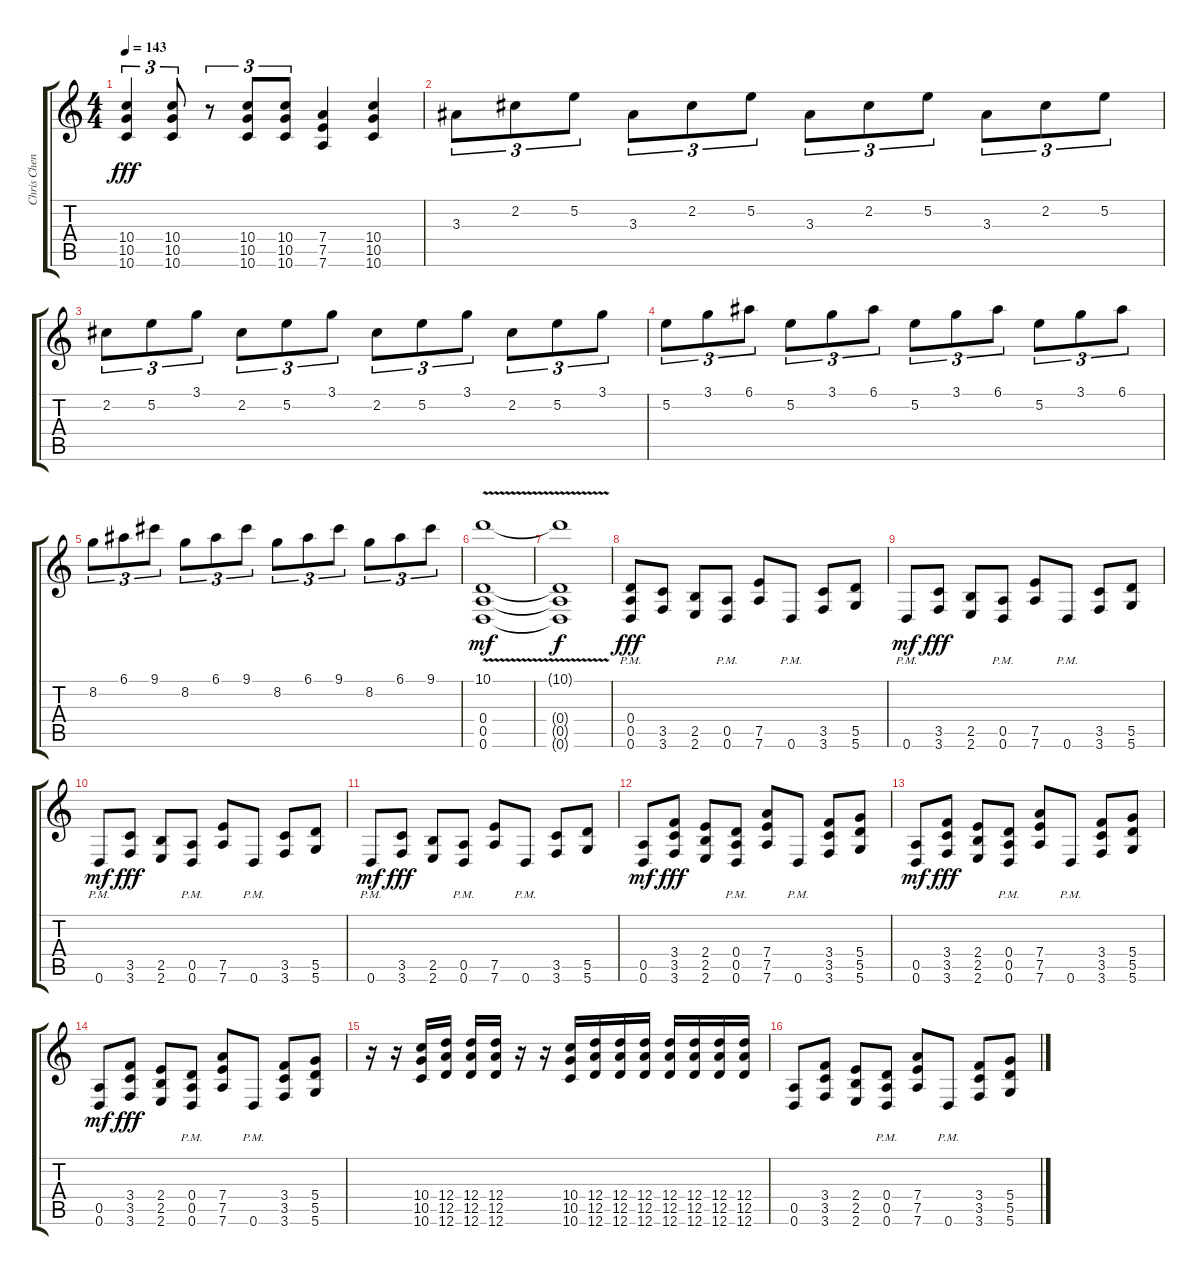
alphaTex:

\track ("Chris Cheney" "Chris Chen") {instrument distortionguitar}
\staff {score tabs}
\tuning (E4 B3 G3 D3 A2 D2) {hide}
\ts (4 4)
\tempo 143
\clef g2
\ks c
(10.4 10.5 10.6).4{tu (3 2) dy fff} (10.4 10.5 10.6).8{tu (3 2)} r.8{tu (3 2)} (10.4 10.5 10.6).8{tu (3 2)} (10.4 10.5 10.6).8{tu (3 2)} (7.4 7.5 7.6).4 (10.4 10.5 10.6).4 |
3.3.8{tu (3 2)} 2.2.8{tu (3 2)} 5.2.8{tu (3 2)} 3.3.8{tu (3 2)} 2.2.8{tu (3 2)} 5.2.8{tu (3 2)} 3.3.8{tu (3 2)} 2.2.8{tu (3 2)} 5.2.8{tu (3 2)} 3.3.8{tu (3 2)} 2.2.8{tu (3 2)} 5.2.8{tu (3 2)} |
2.2.8{tu (3 2)} 5.2.8{tu (3 2)} 3.1.8{tu (3 2)} 2.2.8{tu (3 2)} 5.2.8{tu (3 2)} 3.1.8{tu (3 2)} 2.2.8{tu (3 2)} 5.2.8{tu (3 2)} 3.1.8{tu (3 2)} 2.2.8{tu (3 2)} 5.2.8{tu (3 2)} 3.1.8{tu (3 2)} |
5.2.8{tu (3 2)} 3.1.8{tu (3 2)} 6.1.8{tu (3 2)} 5.2.8{tu (3 2)} 3.1.8{tu (3 2)} 6.1.8{tu (3 2)} 5.2.8{tu (3 2)} 3.1.8{tu (3 2)} 6.1.8{tu (3 2)} 5.2.8{tu (3 2)} 3.1.8{tu (3 2)} 6.1.8{tu (3 2)} |
8.2.8{tu (3 2)} 6.1.8{tu (3 2)} 9.1.8{tu (3 2)} 8.2.8{tu (3 2)} 6.1.8{tu (3 2)} 9.1.8{tu (3 2)} 8.2.8{tu (3 2)} 6.1.8{tu (3 2)} 9.1.8{tu (3 2)} 8.2.8{tu (3 2)} 6.1.8{tu (3 2)} 9.1.8{tu (3 2)} |
(10.1{v} 0.4 0.5 0.6).1{dy mf} |
(10.1{t} 0.4{t} 0.5{t} 0.6{t}).1{dy f} |
(0.4 0.5 0.6{pm}).8{dy fff} (3.5 3.6).8 (2.5 2.6).8 (0.5 0.6{pm}).8 (7.5 7.6).8 0.6{pm}.8 (3.5 3.6).8 (5.5 5.6).8 |
0.6{pm}.8{dy mf} (3.5 3.6).8{dy fff} (2.5 2.6).8 (0.5 0.6{pm}).8 (7.5 7.6).8 0.6{pm}.8 (3.5 3.6).8 (5.5 5.6).8 |
0.6{pm}.8{dy mf} (3.5 3.6).8{dy fff} (2.5 2.6).8 (0.5 0.6{pm}).8 (7.5 7.6).8 0.6{pm}.8 (3.5 3.6).8 (5.5 5.6).8 |
0.6{pm}.8{dy mf} (3.5 3.6).8{dy fff} (2.5 2.6).8 (0.5 0.6{pm}).8 (7.5 7.6).8 0.6{pm}.8 (3.5 3.6).8 (5.5 5.6).8 |
(0.5 0.6).8{dy mf} (3.4 3.5 3.6).8{dy fff} (2.4 2.5 2.6).8 (0.4 0.5 0.6{pm}).8 (7.4 7.5 7.6).8 0.6{pm}.8 (3.4 3.5 3.6).8 (5.4 5.5 5.6).8 |
(0.5 0.6).8{dy mf} (3.4 3.5 3.6).8{dy fff} (2.4 2.5 2.6).8 (0.4 0.5 0.6{pm}).8 (7.4 7.5 7.6).8 0.6{pm}.8 (3.4 3.5 3.6).8 (5.4 5.5 5.6).8 |
(0.5 0.6).8{dy mf} (3.4 3.5 3.6).8{dy fff} (2.4 2.5 2.6).8 (0.4 0.5 0.6{pm}).8 (7.4 7.5 7.6).8 0.6{pm}.8 (3.4 3.5 3.6).8 (5.4 5.5 5.6).8 |
r.16 r.16 (10.4 10.5 10.6).16 (12.4 12.5 12.6).16 (12.4 12.5 12.6).16 (12.4 12.5 12.6).16 r.16 r.16 (10.4 10.5 10.6).16 (12.4 12.5 12.6).16 (12.4 12.5 12.6).16 (12.4 12.5 12.6).16 (12.4 12.5 12.6).16 (12.4 12.5 12.6).16 (12.4 12.5 12.6).16 (12.4 12.5 12.6).16 |
(0.5 0.6).8 (3.4 3.5 3.6).8 (2.4 2.5 2.6).8 (0.4 0.5 0.6{pm}).8 (7.4 7.5 7.6).8 0.6{pm}.8 (3.4 3.5 3.6).8 (5.4 5.5 5.6).8
